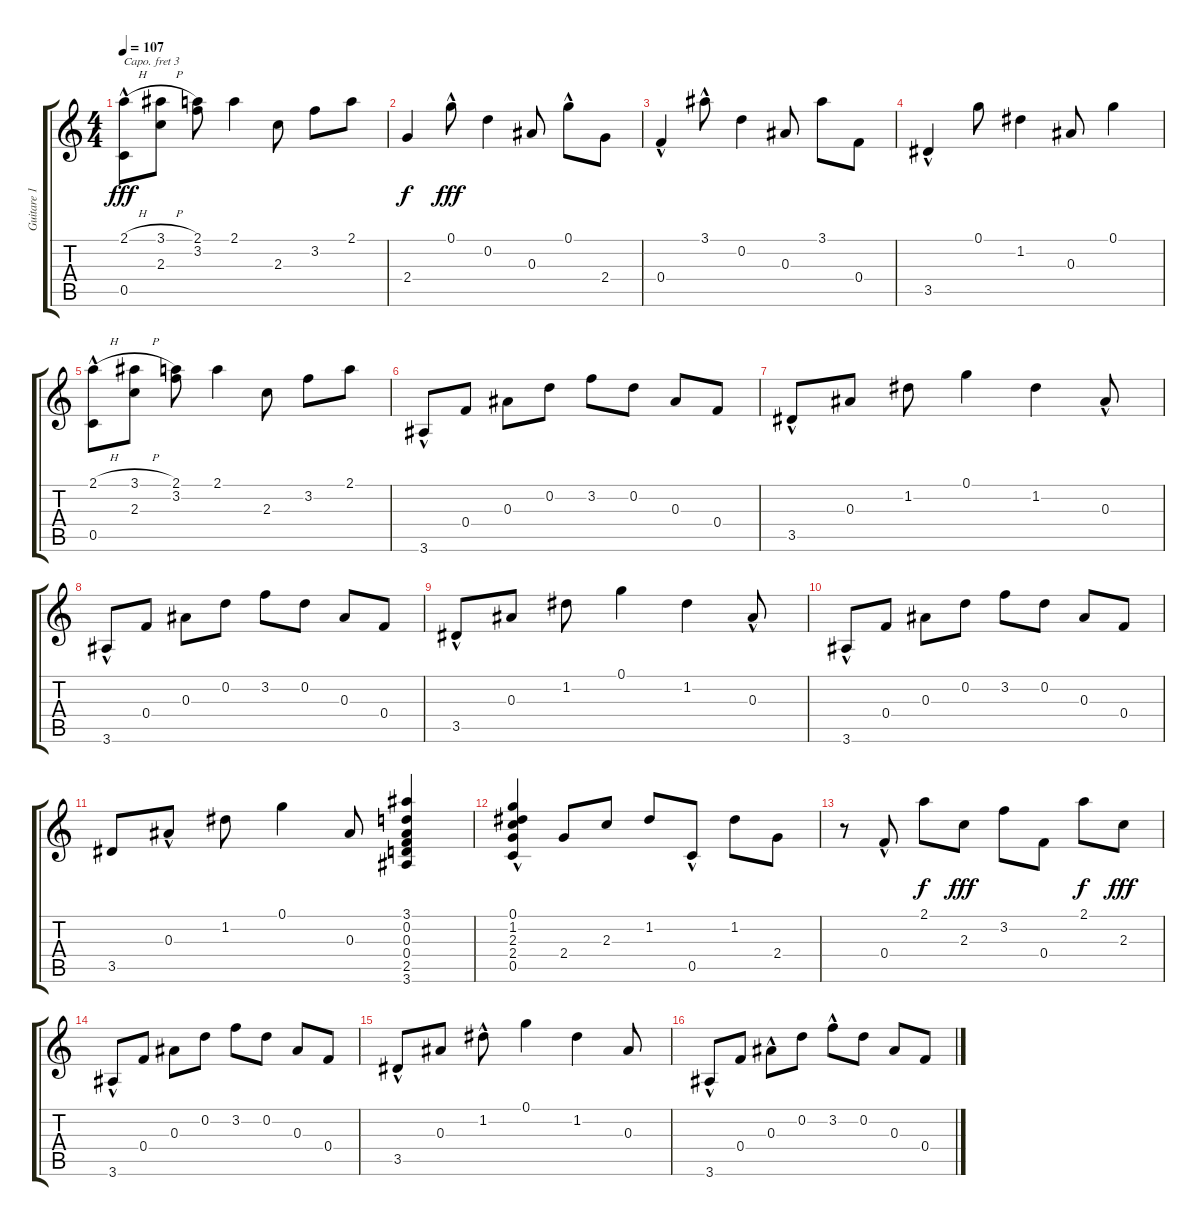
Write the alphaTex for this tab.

\track ("Guitare 1" "Guitare 1") {instrument acousticguitarsteel}
\staff {score tabs}
\capo 3
\tuning (E4 B3 G3 D3 A2 E2) {hide}
\ts (4 4)
\tempo 107
\clef g2
\ks c
(2.1{h} 0.5{hac}).8{dy fff} (3.1{h} 2.3).8 (2.1 3.2).8 2.1.4 2.3.8 3.2.8 2.1.8 |
2.4.4{dy f} 0.1{hac}.8{dy fff} 0.2.4 0.3.8 0.1{hac}.8 2.4.8 |
0.4{hac}.4 3.1{hac}.8 0.2.4 0.3.8 3.1.8 0.4.8 |
3.5{hac}.4 0.1.8 1.2.4 0.3.8 0.1.4 |
(2.1{h} 0.5{hac}).8 (3.1{h} 2.3).8 (2.1 3.2).8 2.1.4 2.3.8 3.2.8 2.1.8 |
3.6{hac}.8 0.4.8 0.3.8 0.2.8 3.2.8 0.2.8 0.3.8 0.4.8 |
3.5{hac}.8 0.3.8 1.2.8 0.1.4 1.2.4 0.3{hac}.8 |
3.6{hac}.8 0.4.8 0.3.8 0.2.8 3.2.8 0.2.8 0.3.8 0.4.8 |
3.5{hac}.8 0.3.8 1.2.8 0.1.4 1.2.4 0.3{hac}.8 |
3.6{hac}.8 0.4.8 0.3.8 0.2.8 3.2.8 0.2.8 0.3.8 0.4.8 |
3.5.8 0.3{hac}.8 1.2.8 0.1.4 0.3.8 (3.1 0.2 0.3 0.4 2.5 3.6).4 |
(0.1 1.2{hac} 2.3 2.4 0.5{hac}).4 2.4.8 2.3.8 1.2.8 0.5{hac}.8 1.2.8 2.4.8 |
r.8 0.4{hac}.8 2.1.8{dy f} 2.3.8{dy fff} 3.2.8 0.4.8 2.1.8{dy f} 2.3.8{dy fff} |
3.6{hac}.8 0.4.8 0.3.8 0.2.8 3.2.8 0.2.8 0.3.8 0.4.8 |
3.5{hac}.8 0.3.8 1.2{hac}.8 0.1.4 1.2.4 0.3.8 |
3.6{hac}.8 0.4.8 0.3{hac}.8 0.2.8 3.2{hac}.8 0.2.8 0.3.8 0.4.8
